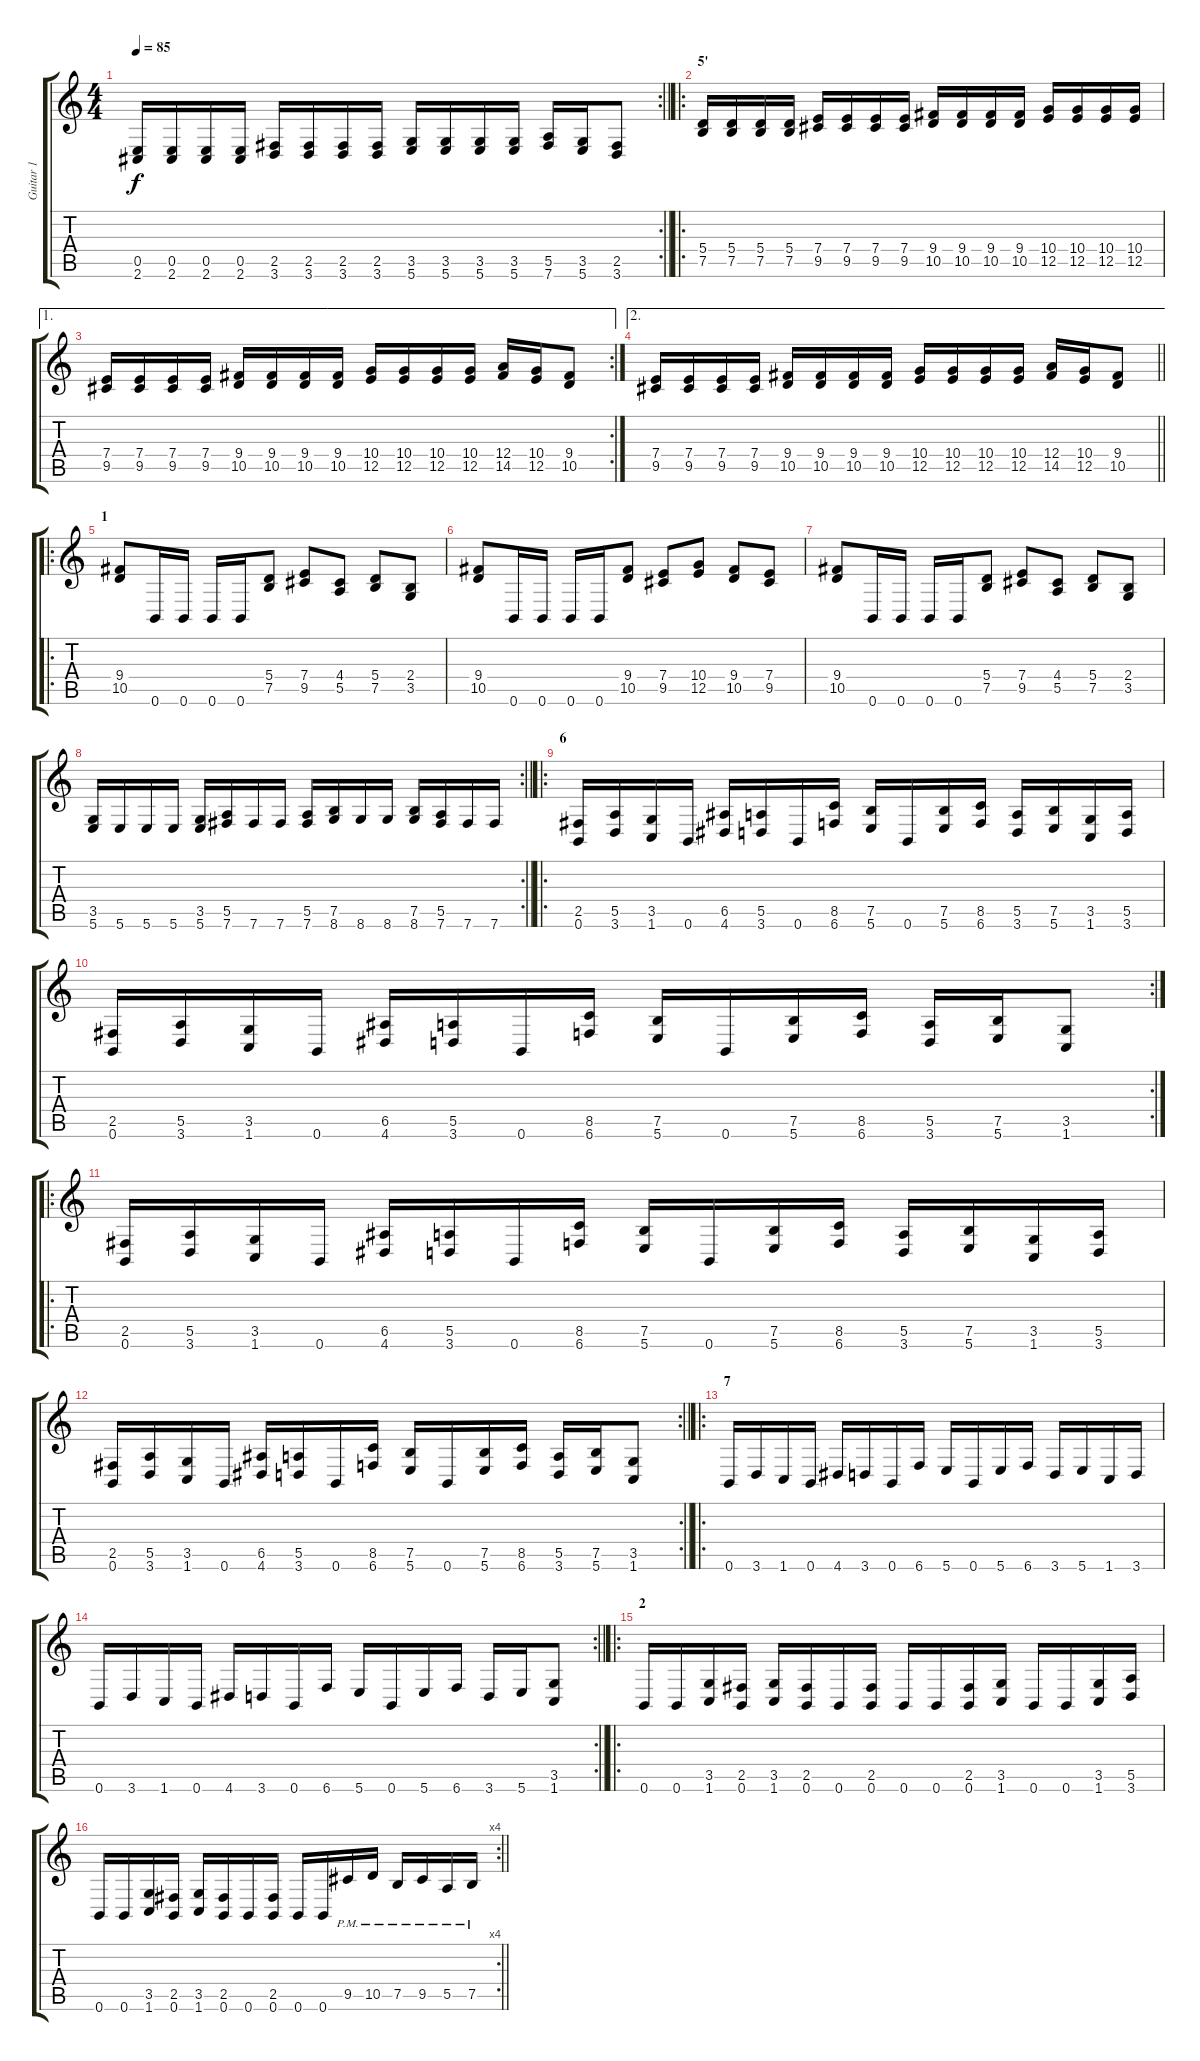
\track ("Guitar 1" "Guitar 1") {instrument distortionguitar}
\staff {score tabs}
\tuning (B3 Gb3 D3 A2 E2 B1) {hide}
\rc 2
\ts (4 4)
\tempo 85
\clef g2
\barLineRight lightlight
\ks c
(0.5 2.6).16{dy f} (0.5 2.6).16 (0.5 2.6).16 (0.5 2.6).16 (2.5 3.6).16 (2.5 3.6).16 (2.5 3.6).16 (2.5 3.6).16 (3.5 5.6).16 (3.5 5.6).16 (3.5 5.6).16 (3.5 5.6).16 (5.5 7.6).16 (3.5 5.6).16 (2.5 3.6).8 |
\ro
\section ("" "5'")
(5.4 7.5).16 (5.4 7.5).16 (5.4 7.5).16 (5.4 7.5).16 (7.4 9.5).16 (7.4 9.5).16 (7.4 9.5).16 (7.4 9.5).16 (9.4 10.5).16 (9.4 10.5).16 (9.4 10.5).16 (9.4 10.5).16 (10.4 12.5).16 (10.4 12.5).16 (10.4 12.5).16 (10.4 12.5).16 |
\ae 1
\rc 2
(7.4 9.5).16 (7.4 9.5).16 (7.4 9.5).16 (7.4 9.5).16 (9.4 10.5).16 (9.4 10.5).16 (9.4 10.5).16 (9.4 10.5).16 (10.4 12.5).16 (10.4 12.5).16 (10.4 12.5).16 (10.4 12.5).16 (12.4 14.5).16 (10.4 12.5).16 (9.4 10.5).8 |
\ae 2
\barLineRight lightlight
(7.4 9.5).16 (7.4 9.5).16 (7.4 9.5).16 (7.4 9.5).16 (9.4 10.5).16 (9.4 10.5).16 (9.4 10.5).16 (9.4 10.5).16 (10.4 12.5).16 (10.4 12.5).16 (10.4 12.5).16 (10.4 12.5).16 (12.4 14.5).16 (10.4 12.5).16 (9.4 10.5).8 |
\ro
\section ("" "1")
(9.4 10.5).8 0.6.16 0.6.16 0.6.16 0.6.16 (5.4 7.5).8 (7.4 9.5).8 (4.4 5.5).8 (5.4 7.5).8 (2.4 3.5).8 |
(9.4 10.5).8 0.6.16 0.6.16 0.6.16 0.6.16 (9.4 10.5).8 (7.4 9.5).8 (10.4 12.5).8 (9.4 10.5).8 (7.4 9.5).8 |
(9.4 10.5).8 0.6.16 0.6.16 0.6.16 0.6.16 (5.4 7.5).8 (7.4 9.5).8 (4.4 5.5).8 (5.4 7.5).8 (2.4 3.5).8 |
\rc 2
\barLineRight lightlight
(3.5 5.6).16 5.6.16 5.6.16 5.6.16 (3.5 5.6).16 (5.5 7.6).16 7.6.16 7.6.16 (5.5 7.6).16 (7.5 8.6).16 8.6.16 8.6.16 (7.5 8.6).16 (5.5 7.6).16 7.6.16 7.6.16 |
\ro
\section ("" "6")
(2.5 0.6).16 (5.5 3.6).16 (3.5 1.6).16 0.6.16 (6.5 4.6).16 (5.5 3.6).16 0.6.16 (8.5 6.6).16 (7.5 5.6).16 0.6.16 (7.5 5.6).16 (8.5 6.6).16 (5.5 3.6).16 (7.5 5.6).16 (3.5 1.6).16 (5.5 3.6).16 |
\rc 2
(2.5 0.6).16 (5.5 3.6).16 (3.5 1.6).16 0.6.16 (6.5 4.6).16 (5.5 3.6).16 0.6.16 (8.5 6.6).16 (7.5 5.6).16 0.6.16 (7.5 5.6).16 (8.5 6.6).16 (5.5 3.6).16 (7.5 5.6).16 (3.5 1.6).8 |
\ro
(2.5 0.6).16 (5.5 3.6).16 (3.5 1.6).16 0.6.16 (6.5 4.6).16 (5.5 3.6).16 0.6.16 (8.5 6.6).16 (7.5 5.6).16 0.6.16 (7.5 5.6).16 (8.5 6.6).16 (5.5 3.6).16 (7.5 5.6).16 (3.5 1.6).16 (5.5 3.6).16 |
\rc 2
\barLineRight lightlight
(2.5 0.6).16 (5.5 3.6).16 (3.5 1.6).16 0.6.16 (6.5 4.6).16 (5.5 3.6).16 0.6.16 (8.5 6.6).16 (7.5 5.6).16 0.6.16 (7.5 5.6).16 (8.5 6.6).16 (5.5 3.6).16 (7.5 5.6).16 (3.5 1.6).8 |
\ro
\section ("" "7")
0.6.16 3.6.16 1.6.16 0.6.16 4.6.16 3.6.16 0.6.16 6.6.16 5.6.16 0.6.16 5.6.16 6.6.16 3.6.16 5.6.16 1.6.16 3.6.16 |
\rc 2
\barLineRight lightlight
0.6.16 3.6.16 1.6.16 0.6.16 4.6.16 3.6.16 0.6.16 6.6.16 5.6.16 0.6.16 5.6.16 6.6.16 3.6.16 5.6.16 (3.5 1.6).8 |
\ro
\section ("" "2")
0.6.16 0.6.16 (3.5 1.6).16 (2.5 0.6).16 (3.5 1.6).16 (2.5 0.6).16 0.6.16 (2.5 0.6).16 0.6.16 0.6.16 (2.5 0.6).16 (3.5 1.6).16 0.6.16 0.6.16 (3.5 1.6).16 (5.5 3.6).16 |
\rc 4
\barLineRight lightlight
0.6.16 0.6.16 (3.5 1.6).16 (2.5 0.6).16 (3.5 1.6).16 (2.5 0.6).16 0.6.16 (2.5 0.6).16 0.6.16 0.6.16 9.5{pm}.16 10.5{pm}.16 7.5{pm}.16 9.5{pm}.16 5.5{pm}.16 7.5{pm}.16
